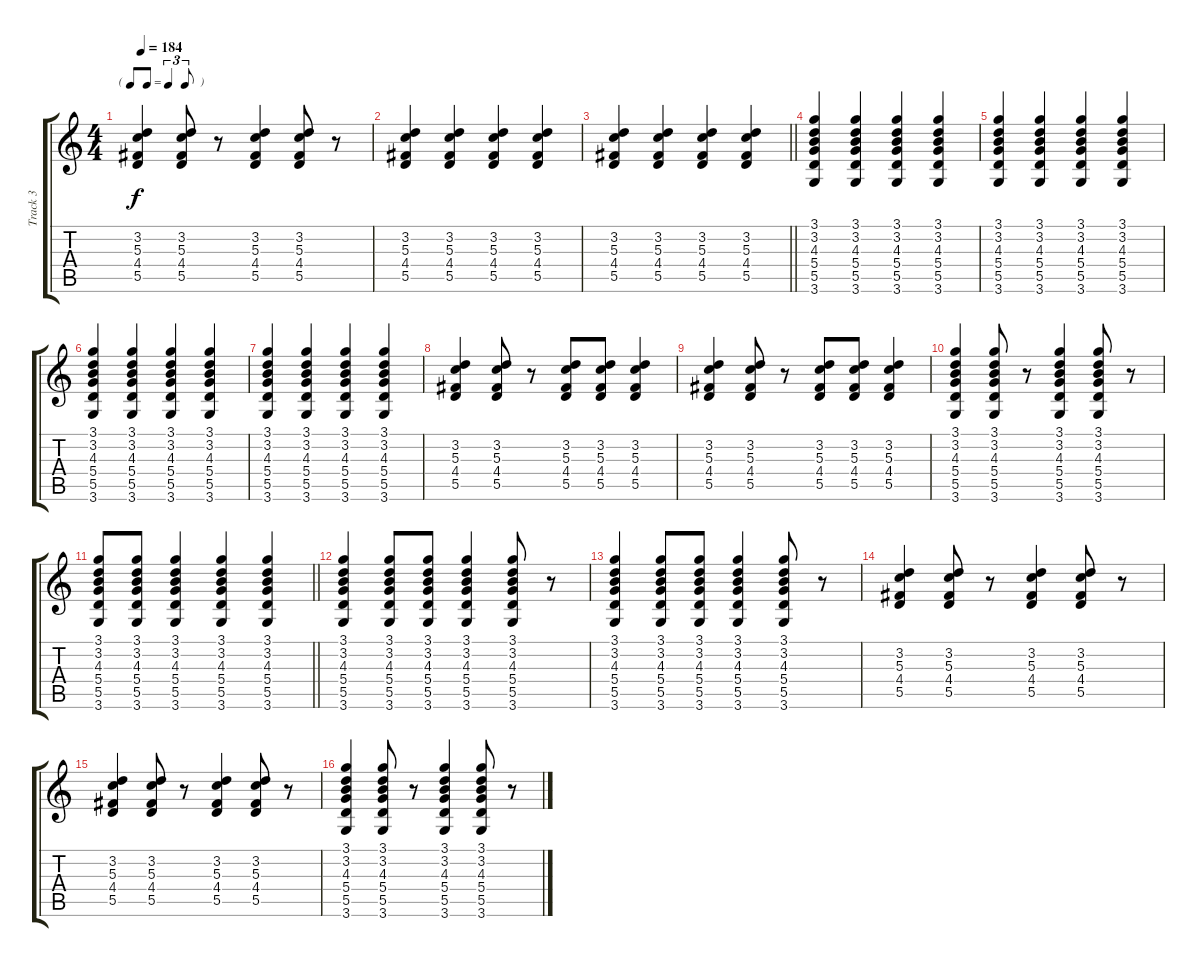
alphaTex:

\track ("Track 3" "Track 3") {instrument acousticguitarsteel}
\staff {score tabs}
\tuning (E4 B3 G3 D3 A2 E2) {hide}
\ts (4 4)
\tf triplet8th
\tempo 184
\clef g2
\ks c
(3.2 5.3 4.4 5.5).4{dy f} (3.2 5.3 4.4 5.5).8 r.8 (3.2 5.3 4.4 5.5).4 (3.2 5.3 4.4 5.5).8 r.8 |
(3.2 5.3 4.4 5.5).4 (3.2 5.3 4.4 5.5).4 (3.2 5.3 4.4 5.5).4 (3.2 5.3 4.4 5.5).4 |
\barLineRight lightlight
(3.2 5.3 4.4 5.5).4 (3.2 5.3 4.4 5.5).4 (3.2 5.3 4.4 5.5).4 (3.2 5.3 4.4 5.5).4 |
(3.1 3.2 4.3 5.4 5.5 3.6).4 (3.1 3.2 4.3 5.4 5.5 3.6).4 (3.1 3.2 4.3 5.4 5.5 3.6).4 (3.1 3.2 4.3 5.4 5.5 3.6).4 |
(3.1 3.2 4.3 5.4 5.5 3.6).4 (3.1 3.2 4.3 5.4 5.5 3.6).4 (3.1 3.2 4.3 5.4 5.5 3.6).4 (3.1 3.2 4.3 5.4 5.5 3.6).4 |
(3.1 3.2 4.3 5.4 5.5 3.6).4 (3.1 3.2 4.3 5.4 5.5 3.6).4 (3.1 3.2 4.3 5.4 5.5 3.6).4 (3.1 3.2 4.3 5.4 5.5 3.6).4 |
(3.1 3.2 4.3 5.4 5.5 3.6).4 (3.1 3.2 4.3 5.4 5.5 3.6).4 (3.1 3.2 4.3 5.4 5.5 3.6).4 (3.1 3.2 4.3 5.4 5.5 3.6).4 |
(3.2 5.3 4.4 5.5).4 (3.2 5.3 4.4 5.5).8 r.8 (3.2 5.3 4.4 5.5).8 (3.2 5.3 4.4 5.5).8 (3.2 5.3 4.4 5.5).4 |
(3.2 5.3 4.4 5.5).4 (3.2 5.3 4.4 5.5).8 r.8 (3.2 5.3 4.4 5.5).8 (3.2 5.3 4.4 5.5).8 (3.2 5.3 4.4 5.5).4 |
(3.1 3.2 4.3 5.4 5.5 3.6).4 (3.1 3.2 4.3 5.4 5.5 3.6).8 r.8 (3.1 3.2 4.3 5.4 5.5 3.6).4 (3.1 3.2 4.3 5.4 5.5 3.6).8 r.8 |
\barLineRight lightlight
(3.1 3.2 4.3 5.4 5.5 3.6).8 (3.1 3.2 4.3 5.4 5.5 3.6).8 (3.1 3.2 4.3 5.4 5.5 3.6).4 (3.1 3.2 4.3 5.4 5.5 3.6).4 (3.1 3.2 4.3 5.4 5.5 3.6).4 |
(3.1 3.2 4.3 5.4 5.5 3.6).4 (3.1 3.2 4.3 5.4 5.5 3.6).8 (3.1 3.2 4.3 5.4 5.5 3.6).8 (3.1 3.2 4.3 5.4 5.5 3.6).4 (3.1 3.2 4.3 5.4 5.5 3.6).8 r.8 |
(3.1 3.2 4.3 5.4 5.5 3.6).4 (3.1 3.2 4.3 5.4 5.5 3.6).8 (3.1 3.2 4.3 5.4 5.5 3.6).8 (3.1 3.2 4.3 5.4 5.5 3.6).4 (3.1 3.2 4.3 5.4 5.5 3.6).8 r.8 |
(3.2 5.3 4.4 5.5).4 (3.2 5.3 4.4 5.5).8 r.8 (3.2 5.3 4.4 5.5).4 (3.2 5.3 4.4 5.5).8 r.8 |
(3.2 5.3 4.4 5.5).4 (3.2 5.3 4.4 5.5).8 r.8 (3.2 5.3 4.4 5.5).4 (3.2 5.3 4.4 5.5).8 r.8 |
(3.1 3.2 4.3 5.4 5.5 3.6).4 (3.1 3.2 4.3 5.4 5.5 3.6).8 r.8 (3.1 3.2 4.3 5.4 5.5 3.6).4 (3.1 3.2 4.3 5.4 5.5 3.6).8 r.8
